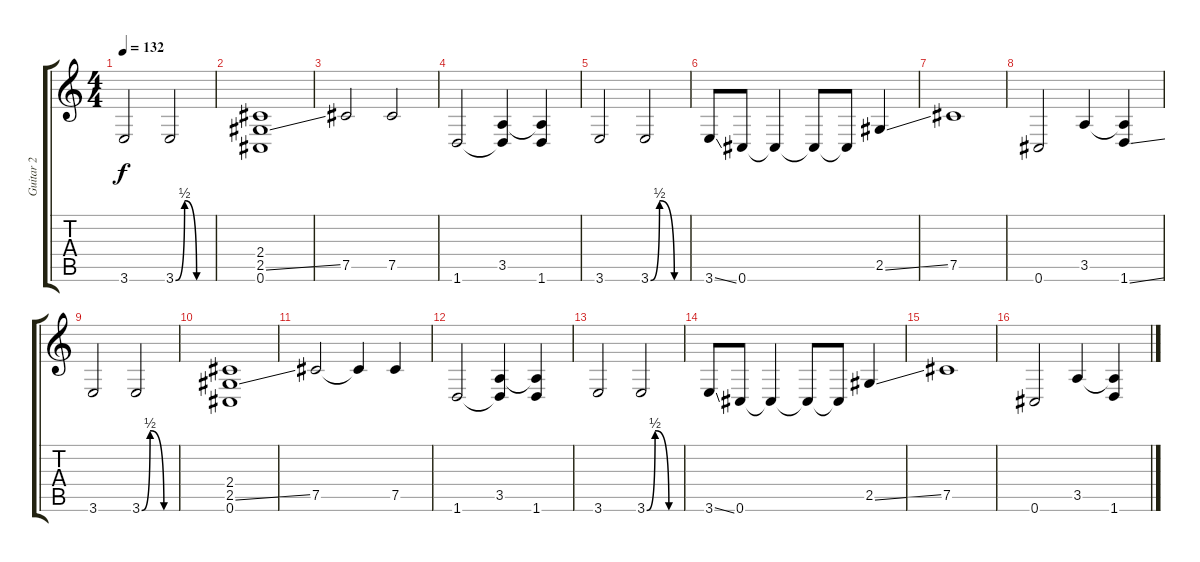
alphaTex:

\track ("Guitar 2" "Guitar 2") {instrument distortionguitar}
\staff {score tabs}
\tuning (Db4 Ab3 E3 B2 Gb2 Db2) {hide}
\ts (4 4)
\tempo 132
\clef g2
\ks c
3.6.2{dy f} 3.6{be (custom 0 0 15 2 35 0 60 0)}.2 |
(2.4 2.5{ss} 0.6).1 |
7.5.2 7.5.2 |
1.6.2 (3.5 1.6{t}).4 (3.5{t} 1.6).4 |
3.6.2 3.6{be (custom 0 0 15 2 40 0 60 0)}.2 |
3.6{ss}.8 0.6.8 0.6{t}.4 0.6{t}.8 0.6{t}.8 2.5{ss}.4 |
7.5.1 |
0.6.2 3.5.4 (3.5{t} 1.6{ss}).4 |
3.6.2 3.6{be (custom 0 0 15 2 40 0 60 0)}.2 |
(2.4 2.5{ss} 0.6).1 |
7.5.2 7.5{t}.4 7.5.4 |
1.6.2 (3.5 1.6{t}).4 (3.5{t} 1.6).4 |
3.6.2 3.6{be (custom 0 0 15 2 40 0 60 0)}.2 |
3.6{ss}.8 0.6.8 0.6{t}.4 0.6{t}.8 0.6{t}.8 2.5{ss}.4 |
7.5.1 |
0.6.2 3.5.4 (3.5{t} 1.6{ss}).4
